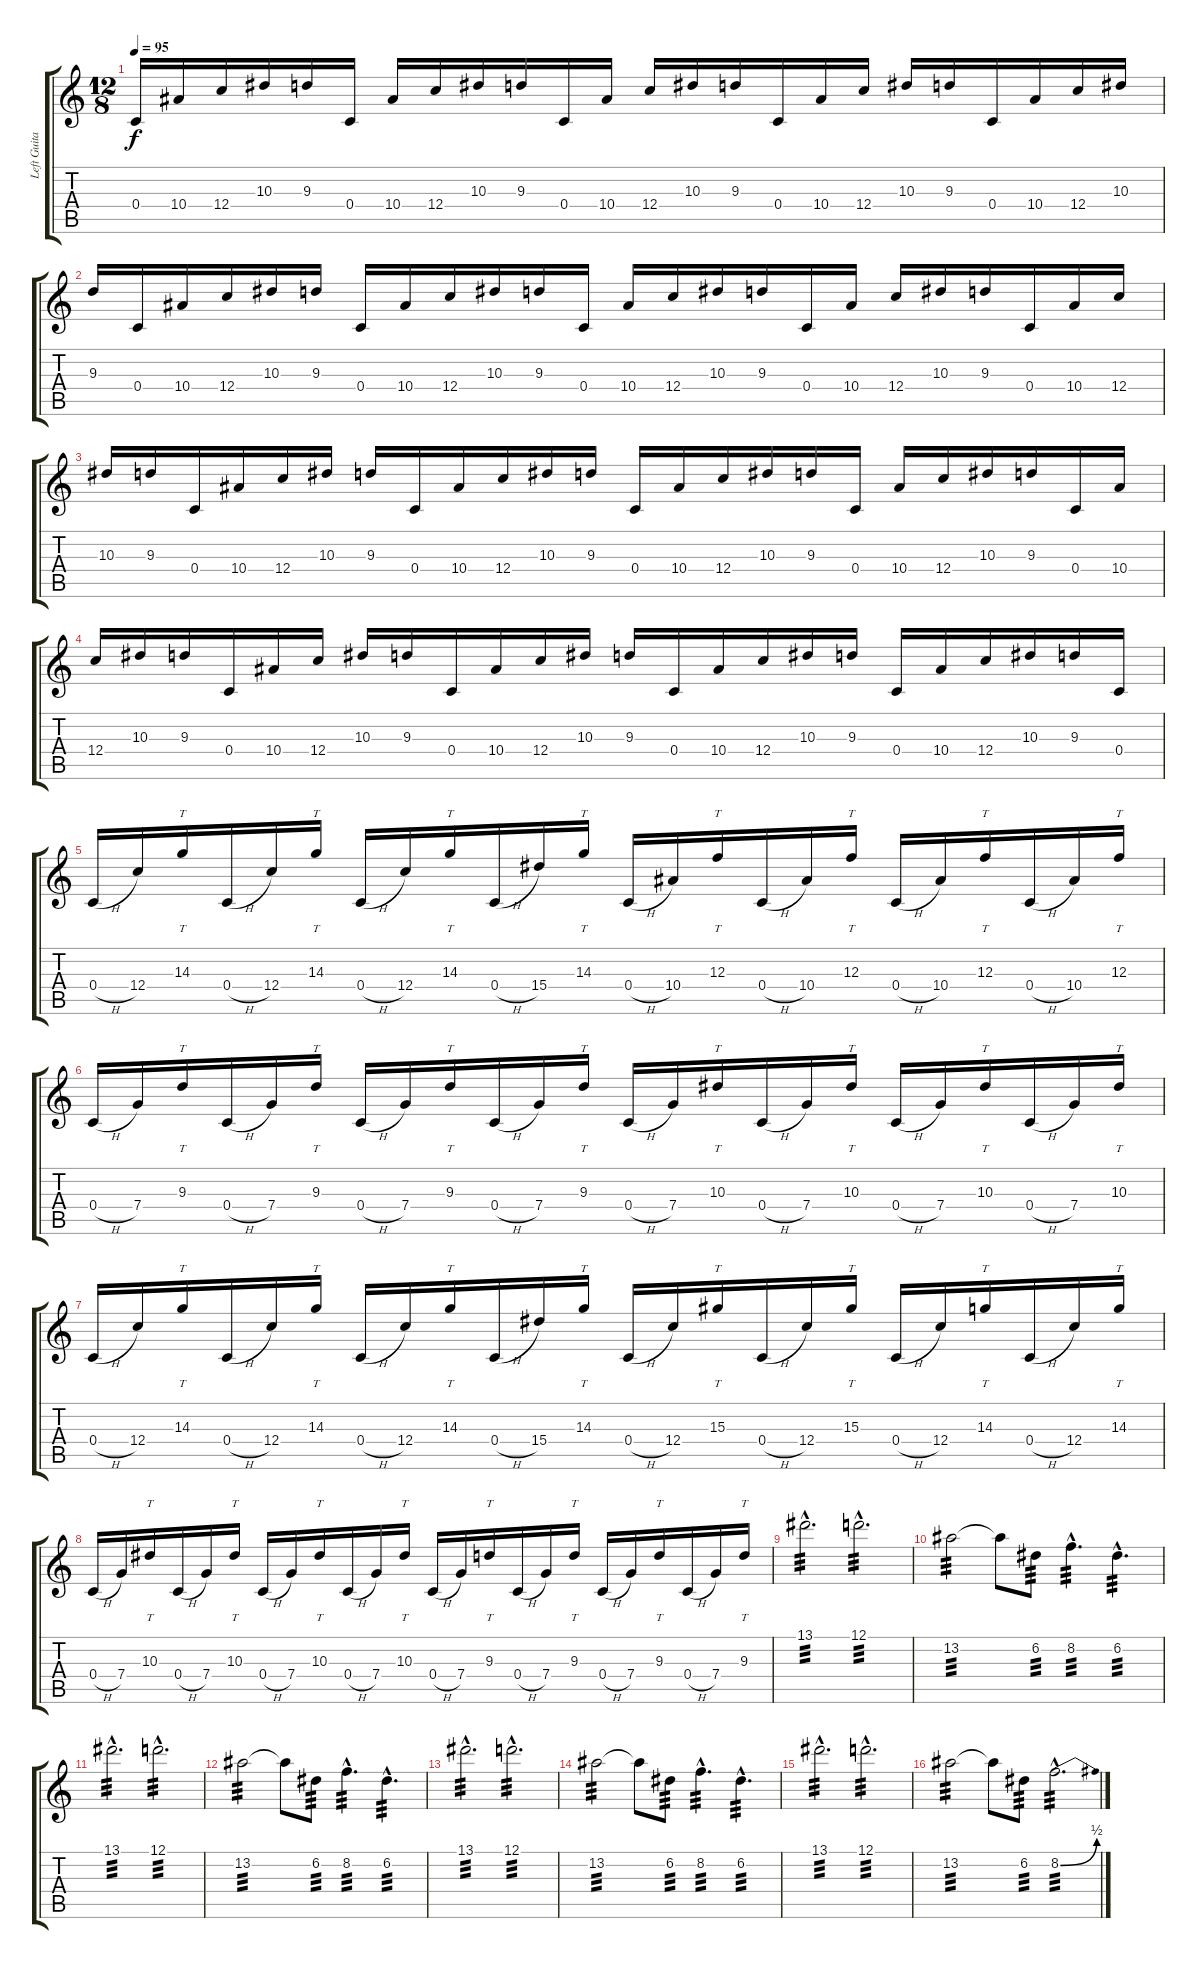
\track ("Left Guitar" "Left Guita") {instrument distortionguitar}
\staff {score tabs}
\tuning (D4 A3 F3 C3 G2 C2) {hide}
\ts (12 8)
\tempo 95
\clef g2
\ks c
0.4.16{dy f} 10.4.16 12.4.16 10.3.16 9.3.16 0.4.16 10.4.16 12.4.16 10.3.16 9.3.16 0.4.16 10.4.16 12.4.16 10.3.16 9.3.16 0.4.16 10.4.16 12.4.16 10.3.16 9.3.16 0.4.16 10.4.16 12.4.16 10.3.16 |
9.3.16 0.4.16 10.4.16 12.4.16 10.3.16 9.3.16 0.4.16 10.4.16 12.4.16 10.3.16 9.3.16 0.4.16 10.4.16 12.4.16 10.3.16 9.3.16 0.4.16 10.4.16 12.4.16 10.3.16 9.3.16 0.4.16 10.4.16 12.4.16 |
10.3.16 9.3.16 0.4.16 10.4.16 12.4.16 10.3.16 9.3.16 0.4.16 10.4.16 12.4.16 10.3.16 9.3.16 0.4.16 10.4.16 12.4.16 10.3.16 9.3.16 0.4.16 10.4.16 12.4.16 10.3.16 9.3.16 0.4.16 10.4.16 |
12.4.16 10.3.16 9.3.16 0.4.16 10.4.16 12.4.16 10.3.16 9.3.16 0.4.16 10.4.16 12.4.16 10.3.16 9.3.16 0.4.16 10.4.16 12.4.16 10.3.16 9.3.16 0.4.16 10.4.16 12.4.16 10.3.16 9.3.16 0.4.16 |
0.4{h}.16 12.4.16 14.3.16{tt} 0.4{h}.16 12.4.16 14.3.16{tt} 0.4{h}.16 12.4.16 14.3.16{tt} 0.4{h}.16 15.4.16 14.3.16{tt} 0.4{h}.16 10.4.16 12.3.16{tt} 0.4{h}.16 10.4.16 12.3.16{tt} 0.4{h}.16 10.4.16 12.3.16{tt} 0.4{h}.16 10.4.16 12.3.16{tt} |
0.4{h}.16 7.4.16 9.3.16{tt} 0.4{h}.16 7.4.16 9.3.16{tt} 0.4{h}.16 7.4.16 9.3.16{tt} 0.4{h}.16 7.4.16 9.3.16{tt} 0.4{h}.16 7.4.16 10.3.16{tt} 0.4{h}.16 7.4.16 10.3.16{tt} 0.4{h}.16 7.4.16 10.3.16{tt} 0.4{h}.16 7.4.16 10.3.16{tt} |
0.4{h}.16 12.4.16 14.3.16{tt} 0.4{h}.16 12.4.16 14.3.16{tt} 0.4{h}.16 12.4.16 14.3.16{tt} 0.4{h}.16 15.4.16 14.3.16{tt} 0.4{h}.16 12.4.16 15.3.16{tt} 0.4{h}.16 12.4.16 15.3.16{tt} 0.4{h}.16 12.4.16 14.3.16{tt} 0.4{h}.16 12.4.16 14.3.16{tt} |
0.4{h}.16 7.4.16 10.3.16{tt} 0.4{h}.16 7.4.16 10.3.16{tt} 0.4{h}.16 7.4.16 10.3.16{tt} 0.4{h}.16 7.4.16 10.3.16{tt} 0.4{h}.16 7.4.16 9.3.16{tt} 0.4{h}.16 7.4.16 9.3.16{tt} 0.4{h}.16 7.4.16 9.3.16{tt} 0.4{h}.16 7.4.16 9.3.16{tt} |
13.1{hac}.2{d tp 3} 12.1{hac}.2{d tp 3} |
13.2.2{tp 3} 13.2{t}.8 6.2.8{tp 3} 8.2{hac}.4{d tp 3} 6.2{hac}.4{d tp 3} |
13.1{hac}.2{d tp 3} 12.1{hac}.2{d tp 3} |
13.2.2{tp 3} 13.2{t}.8 6.2.8{tp 3} 8.2{hac}.4{d tp 3} 6.2{hac}.4{d tp 3} |
13.1{hac}.2{d tp 3} 12.1{hac}.2{d tp 3} |
13.2.2{tp 3} 13.2{t}.8 6.2.8{tp 3} 8.2{hac}.4{d tp 3} 6.2{hac}.4{d tp 3} |
13.1{hac}.2{d tp 3} 12.1{hac}.2{d tp 3} |
13.2.2{tp 3} 13.2{t}.8 6.2.8{tp 3} 8.2{be (bend 0 0 60 2) hac}.2{d tp 3}
